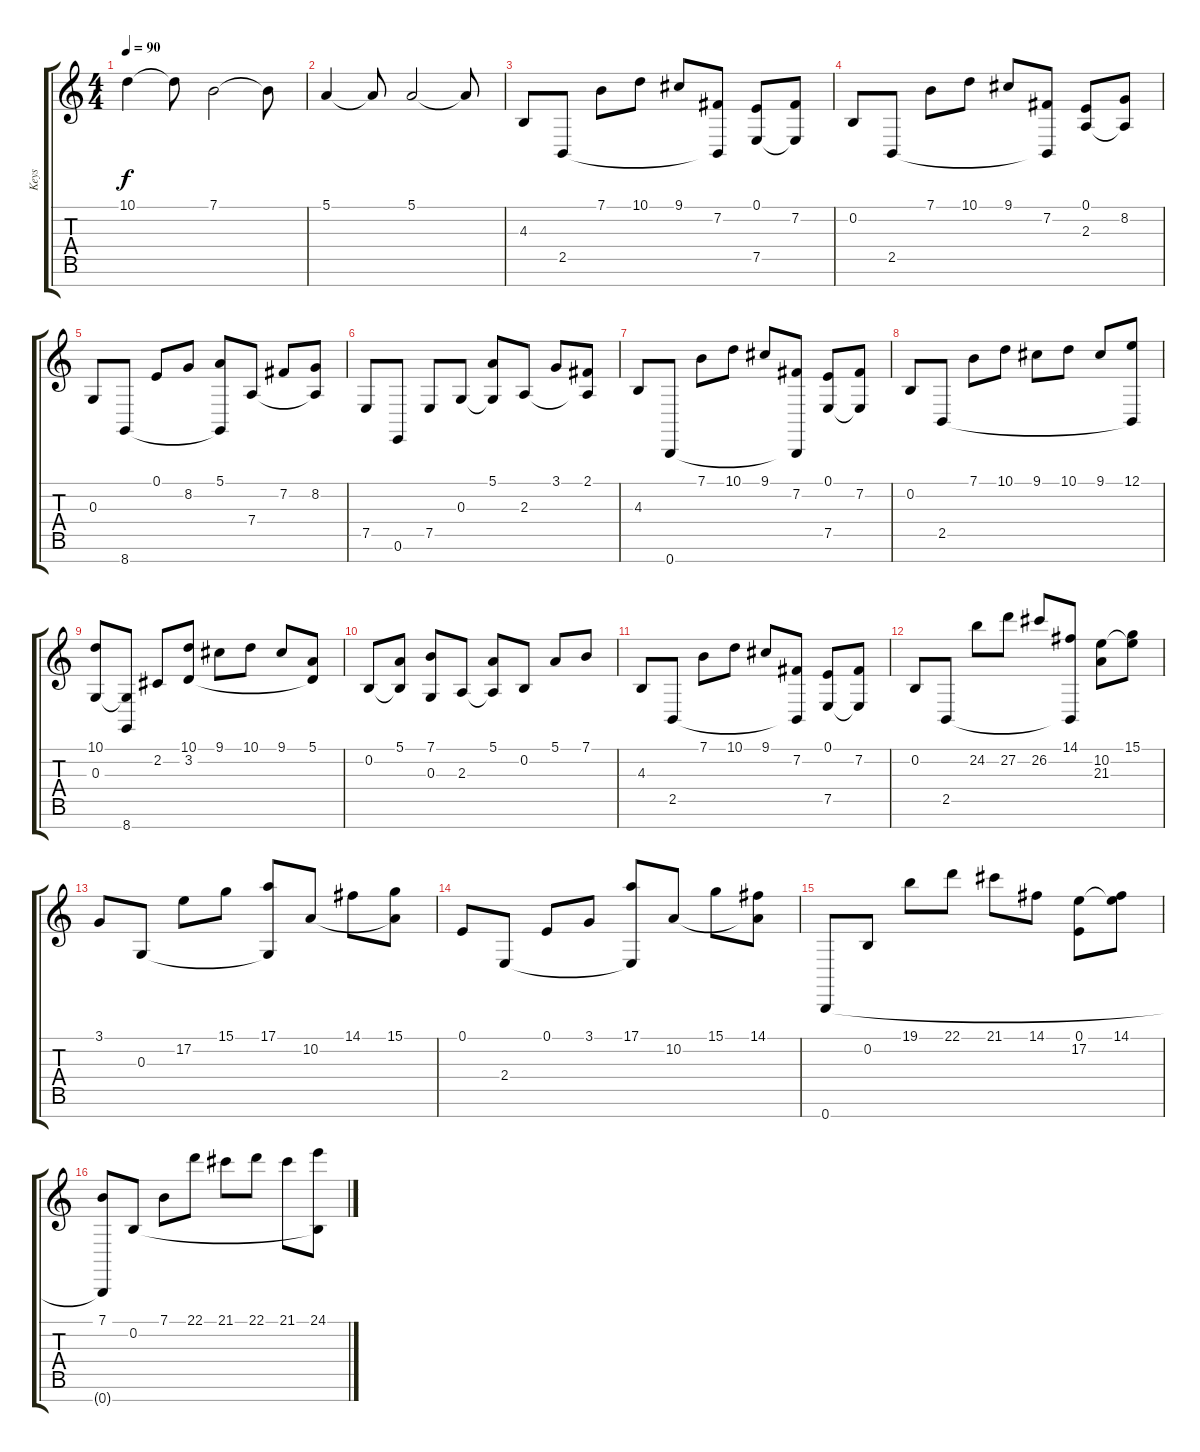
\track ("Keys" "Keys") {instrument electricgrandpiano}
\staff {score tabs}
\tuning (E4 B3 G3 D3 A2 E2 B1) {hide}
\ts (4 4)
\tempo 90
\clef g2
\ks c
10.1.4{dy f} 10.1{t}.8 7.1.2 7.1{t}.8 |
5.1.4 5.1{t}.8 5.1.2 5.1{t}.8 |
4.3.8{volume 13 instrument electricgrandpiano} 2.5.8 7.1.8 10.1.8 9.1.8 (7.2 2.5{t}).8 (0.1 7.5).8 (7.2 7.5{t}).8 |
0.2.8 2.5.8 7.1.8 10.1.8 9.1.8 (7.2 2.5{t}).8 (0.1 2.3).8 (8.2 2.3{t}).8 |
0.3.8 8.7.8 0.1.8 8.2.8 (5.1 8.7{t}).8 7.4.8 7.2.8 (8.2 7.4{t}).8 |
7.5.8 0.6.8 7.5.8 0.3.8 (5.1 0.3{t}).8 2.3.8 3.1.8 (2.1 2.3{t}).8 |
4.3.8 0.7.8 7.1.8 10.1.8 9.1.8 (7.2 0.7{t}).8 (0.1 7.5).8 (7.2 7.5{t}).8 |
0.2.8 2.5.8 7.1.8 10.1.8 9.1.8 10.1.8 9.1.8 (12.1 2.5{t}).8 |
(10.1 0.3).8 (0.3{t} 8.7).8 2.2.8 (10.1 3.2).8 9.1.8 10.1.8 9.1.8 (5.1 3.2{t}).8 |
0.2.8 (5.1 0.2{t}).8 (7.1 0.3).8 2.3.8 (5.1 2.3{t}).8 0.2.8 5.1.8 7.1.8 |
4.3.8{volume 7 instrument electricgrandpiano} 2.5.8 7.1.8 10.1.8 9.1.8 (7.2 2.5{t}).8 (0.1 7.5).8 (7.2 7.5{t}).8 |
0.2.8 2.5.8 24.2.8 27.2.8 26.2.8 (14.1 2.5{t}).8 (10.2 21.3).8 (15.1 21.3{t}).8 |
3.1.8 0.3.8 17.2.8 15.1.8 (17.1 0.3{t}).8 10.2.8 14.1.8 (15.1 10.2{t}).8 |
0.1.8 2.4.8 0.1.8 3.1.8 (17.1 2.4{t}).8 10.2.8 15.1.8 (14.1 10.2{t}).8 |
0.7.8 0.2.8 19.1.8 22.1.8 21.1.8 14.1.8 (0.1 17.2).8 (14.1 17.2{t}).8 |
(7.1 0.7{t}).8 0.2.8 7.1.8 22.1.8 21.1.8 22.1.8 21.1.8 (24.1 0.2{t}).8
